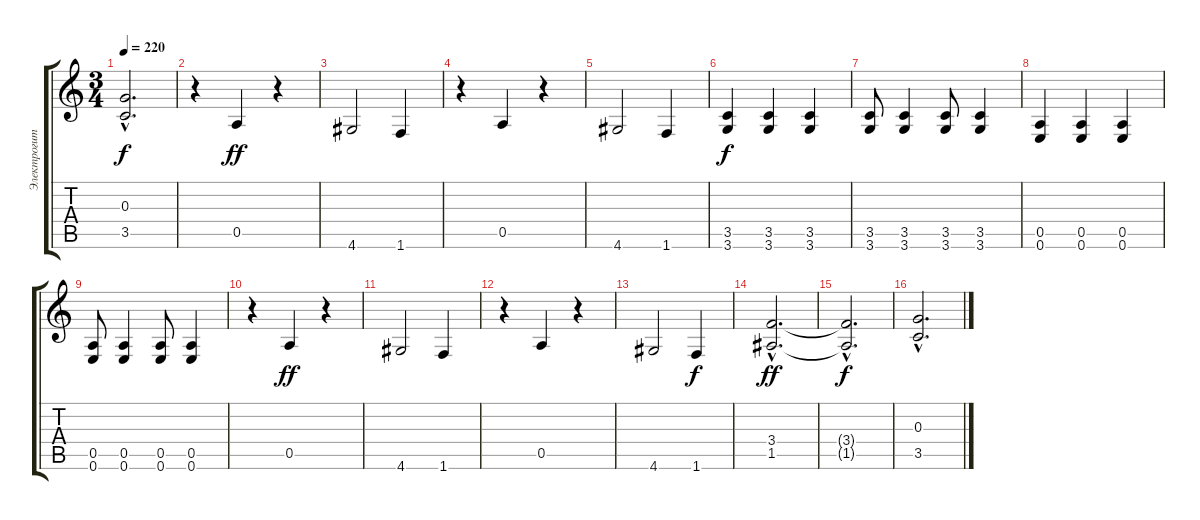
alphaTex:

\track ("Электрогитара" "Электрогит") {instrument distortionguitar}
\staff {score tabs}
\tuning (E4 B3 G3 D3 A2 E2) {hide}
\ts (3 4)
\tempo 220
\clef g2
\ks c
(0.3{hac t} 3.5{hac t}).2{d dy f} |
r.4 0.5.4{dy ff} r.4 |
4.6.2 1.6.4 |
r.4 0.5.4 r.4 |
4.6.2 1.6.4 |
(3.5 3.6).4{dy f} (3.5 3.6).4 (3.5 3.6).4 |
(3.5 3.6).8 (3.5 3.6).4 (3.5 3.6).8 (3.5 3.6).4 |
(0.5 0.6).4 (0.5 0.6).4 (0.5 0.6).4 |
(0.5 0.6).8 (0.5 0.6).4 (0.5 0.6).8 (0.5 0.6).4 |
r.4 0.5.4{dy ff} r.4 |
4.6.2 1.6.4 |
r.4 0.5.4 r.4 |
4.6.2 1.6.4{dy f} |
(3.4{hac} 1.5{hac}).2{d dy ff} |
(3.4{hac t} 1.5{hac t}).2{d dy f} |
(0.3{hac} 3.5{hac}).2{d}
